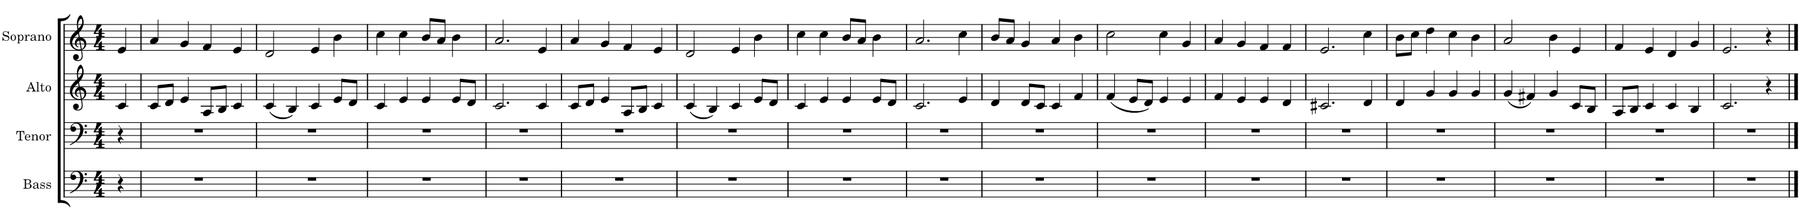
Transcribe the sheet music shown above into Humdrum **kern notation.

**kern	**kern	**kern	**kern
*part4	*part3	*part2	*part1
*staff4	*staff3	*staff2	*staff1
*I"Bass	*I"Tenor	*I"Alto	*I"Soprano
*I'B.	*I'T.	*I'A.	*I'S.
*clefF4	*clefF4	*clefG2	*clefG2
*k[]	*k[]	*k[]	*k[]
*M4/4	*M4/4	*M4/4	*M4/4
=	=	=	=
4r	4r	4c/	4e/
=1	=1	=1	=1
1r	1r	8c/L	4a/
.	.	8d/J	.
.	.	4e/	4g/
.	.	8A/L	4f/
.	.	8B/J	.
.	.	4c/	4e/
=2	=2	=2	=2
1r	1r	(4c/	2d/
.	.	4B/)	.
.	.	4c/	4e/
.	.	8e/L	4b\
.	.	8d/J	.
=3	=3	=3	=3
1r	1r	4c/	4cc\
.	.	4e/	4cc\
.	.	4e/	8b/L
.	.	.	8a/J
.	.	8e/L	4b\
.	.	8d/J	.
=4	=4	=4	=4
1r	1r	2.c/	2.a/
.	.	4c/	4e/
=5	=5	=5	=5
1r	1r	8c/L	4a/
.	.	8d/J	.
.	.	4e/	4g/
.	.	8A/L	4f/
.	.	8B/J	.
.	.	4c/	4e/
=6	=6	=6	=6
1r	1r	(4c/	2d/
.	.	4B/)	.
.	.	4c/	4e/
.	.	8e/L	4b\
.	.	8d/J	.
=7	=7	=7	=7
1r	1r	4c/	4cc\
.	.	4e/	4cc\
.	.	4e/	8b/L
.	.	.	8a/J
.	.	8e/L	4b\
.	.	8d/J	.
=8	=8	=8	=8
1r	1r	2.c/	2.a/
.	.	4e/	4cc\
=9	=9	=9	=9
1r	1r	4d/	8b/L
.	.	.	8a/J
.	.	8d/L	4g/
.	.	8c/J	.
.	.	4c/	4a/
.	.	4f/	4b\
=10	=10	=10	=10
1r	1r	(4f/	2cc\
.	.	8e/L	.
.	.	8d/J)	.
.	.	4e/	4cc\
.	.	4e/	4g/
=11	=11	=11	=11
1r	1r	4f/	4a/
.	.	4e/	4g/
.	.	4e/	4f/
.	.	4d/	4f/
=12	=12	=12	=12
1r	1r	2.c#X/	2.e/
.	.	4d/	4cc\
=13	=13	=13	=13
1r	1r	4d/	8b\L
.	.	.	8cc\J
.	.	4g/	4dd\
.	.	4g/	4cc\
.	.	4g/	4b\
=14	=14	=14	=14
1r	1r	(4g/	2a/
.	.	4f#X/)	.
.	.	4g/	4b\
.	.	8c/L	4e/
.	.	8B/J	.
=15	=15	=15	=15
1r	1r	8A/L	4f/
.	.	8B/J	.
.	.	4c/	4e/
.	.	4c/	4d/
.	.	4B/	4g/
=16	=16	=16	=16
1r	1r	2.c/	2.e/
.	.	4r	4r
==	==	==	==
*-	*-	*-	*-
